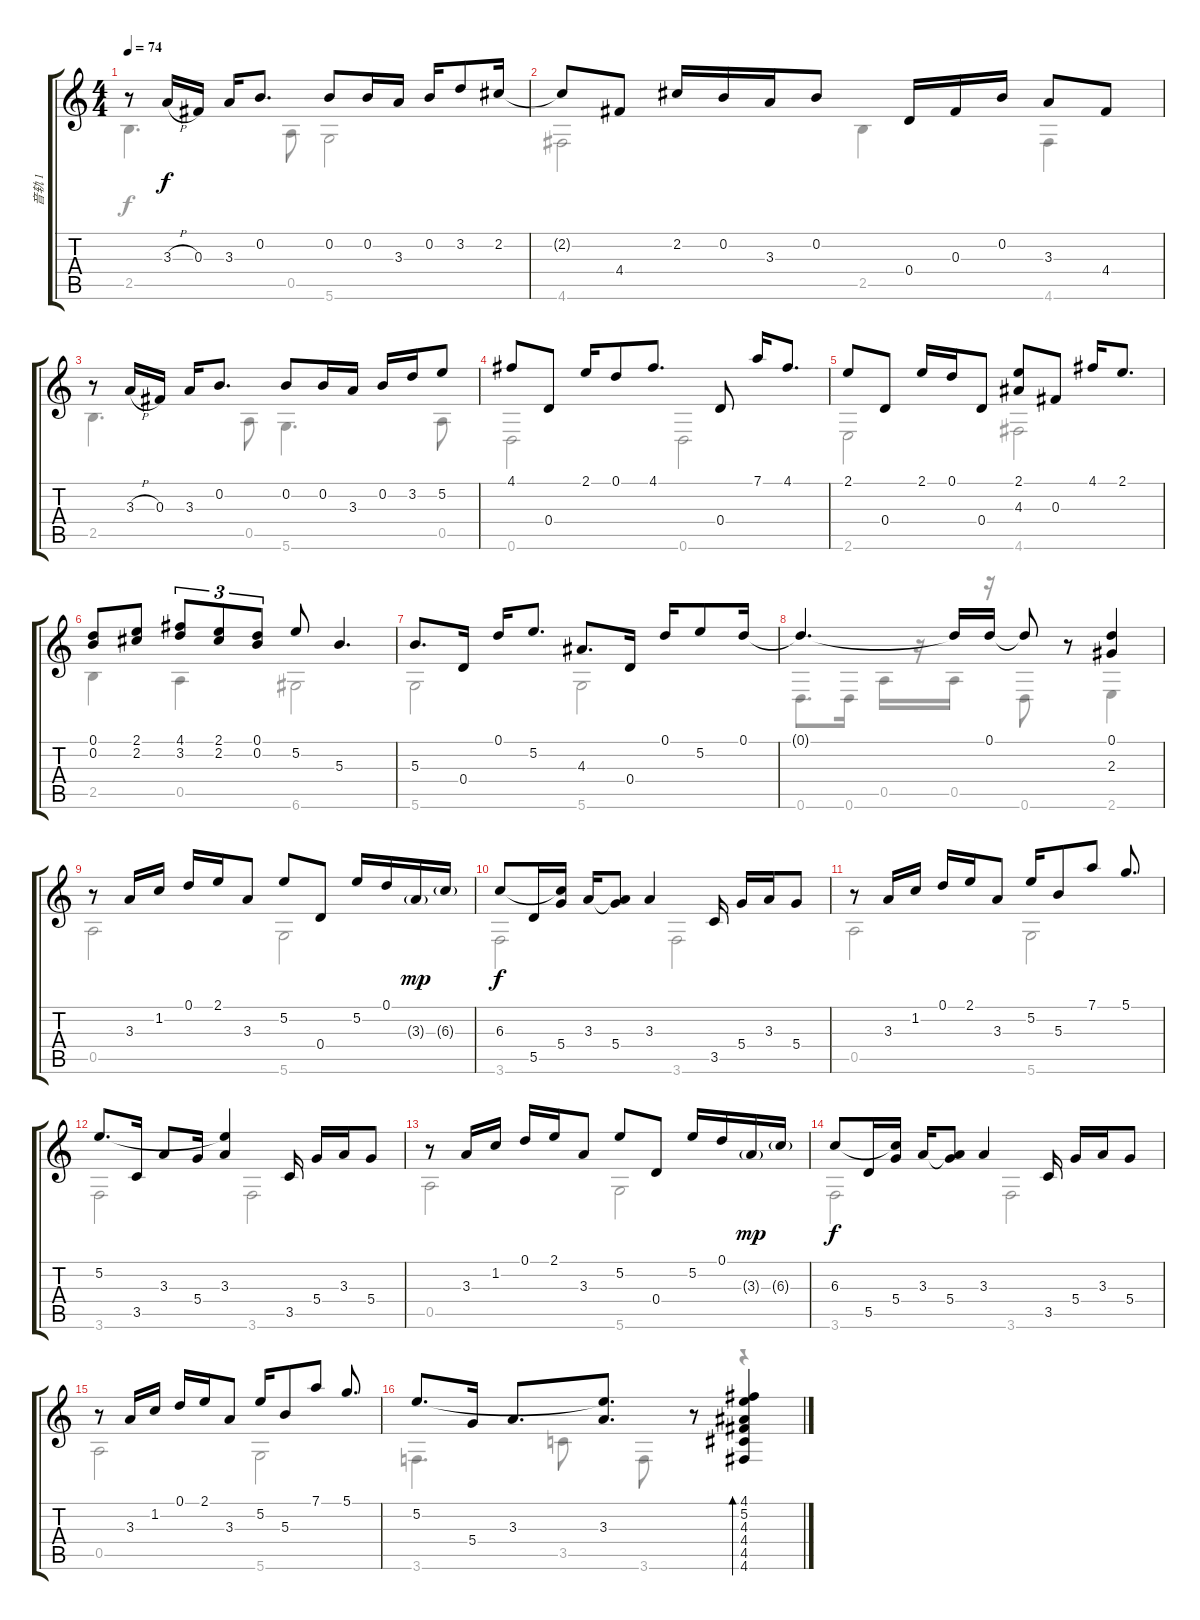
\track ("音轨 1" "音轨 1") {instrument acousticguitarsteel}
\staff {score tabs}
\tuning (D4 B3 Gb3 D3 A2 D2) {hide}
\voice
\ts (4 4)
\tempo 74
\clef g2
\ks c
r.8{dy f} 3.3{h}.16 0.3.16 3.3.16 0.2.8{d} 0.2.8 0.2.16 3.3.16 0.2.16 3.2.8 2.2.16 |
2.2{t}.8 4.4.8 2.2.16 0.2.16 3.3.16 0.2.8 0.4.16 0.3.16 0.2.16 3.3.8 4.4.8 |
r.8 3.3{h}.16 0.3.16 3.3.16 0.2.8{d} 0.2.8 0.2.16 3.3.16 0.2.16 3.2.16 5.2.8 |
4.1.8 0.4.8 2.1.16 0.1.8 4.1.8{d} 0.4.8 7.1.16 4.1.8{d} |
2.1.8 0.4.8 2.1.16 0.1.16 0.4.8 (2.1 4.3).8 0.3.8 4.1.16 2.1.8{d} |
(0.1 0.2).8 (2.1 2.2).8 (4.1 3.2).8{tu (3 2)} (2.1 2.2).8{tu (3 2)} (0.1 0.2).8{tu (3 2)} 5.2.8 5.3.4{d} |
5.3.8{d} 0.4.16 0.1.16 5.2.8{d} 4.3.8{d} 0.4.16 0.1.16 5.2.8 0.1.16 |
0.1{t}.4{d} 0.1{t}.16 0.1.16 0.1{t}.8 r.8 (0.1 2.3).4 |
r.8 3.3.16 1.2.16 0.1.16 2.1.16 3.3.8 5.2.8 0.4.8 5.2.16 0.1.16 3.3{g}.16{dy mp} 6.3{g}.16 |
6.3.8{dy f} 5.5.16 (6.3{t} 5.4).16 3.3.16 (3.3{t} 5.4).8 3.3.4 3.5.16 5.4.16 3.3.16 5.4.8 |
r.8 3.3.16 1.2.16 0.1.16 2.1.16 3.3.8 5.2.16 5.3.8 7.1.8 5.1.8{d} |
5.2.8{d} 3.5.16 3.3.8 5.4.16 (5.2{t} 3.3).4 3.5.16 5.4.16 3.3.16 5.4.8 |
r.8 3.3.16 1.2.16 0.1.16 2.1.16 3.3.8 5.2.8 0.4.8 5.2.16 0.1.16 3.3{g}.16{dy mp} 6.3{g}.16 |
6.3.8{dy f} 5.5.16 (6.3{t} 5.4).16 3.3.16 (3.3{t} 5.4).8 3.3.4 3.5.16 5.4.16 3.3.16 5.4.8 |
r.8 3.3.16 1.2.16 0.1.16 2.1.16 3.3.8 5.2.16 5.3.8 7.1.8 5.1.8{d} |
5.2.8{d} 5.4.16 3.3.8{d} (5.2{t} 3.3).8{d} r.8 (4.1 5.2 4.3 4.4 4.5 4.6).4{bd 120}
\voice
\clef g2
\ottava regular
\simile none
\ks c
2.5.4{d dy f} 0.5.8 5.6.2 |
4.6.2 2.5.4 4.6.4 |
2.5.4{d} 0.5.8 5.6.4{d} 0.5.8 |
0.6.2 0.6.2 |
2.6.2 4.6.2 |
2.5.4 0.5.4 6.6.2 |
5.6.2 5.6.2 |
0.6.8{d} 0.6.16 0.5.16 r.16 0.5.16 r.16 0.6.8 r.8 2.6.4 |
0.5.2 5.6.2 |
3.6.2 3.6.2 |
0.5.2 5.6.2 |
3.6.2 3.6.2 |
0.5.2 5.6.2 |
3.6.2 3.6.2 |
0.5.2 5.6.2 |
3.6.4{d} 3.5.8 3.6.8 r.8 r.4
